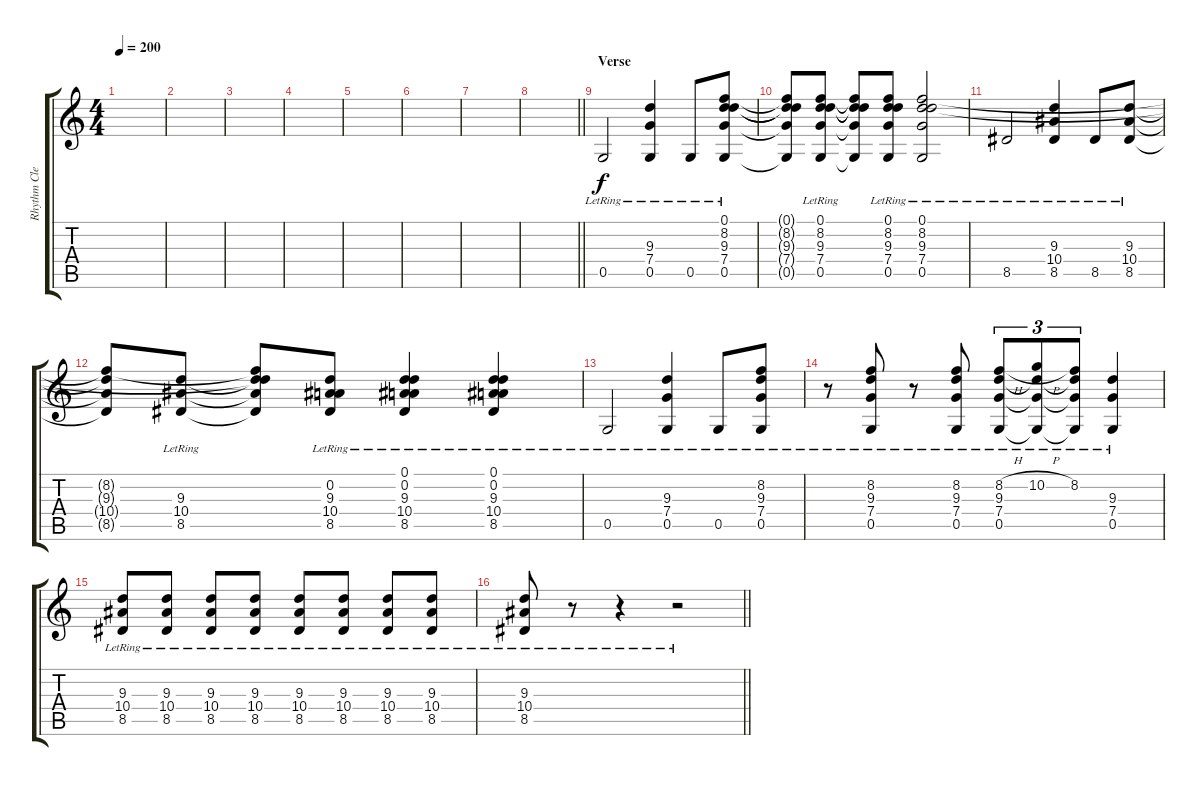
\track ("Rhythm Clean" "Rhythm Cle") {instrument electricguitarclean}
\staff {score tabs}
\tuning (D4 A3 F3 C3 G2 C2) {hide}
\ts (4 4)
\tempo 200
\clef g2
\ks c
|
|
|
|
|
|
|
\barLineRight lightlight
|
\section ("" "Verse")
0.5{lr}.2 (9.3{lr} 7.4{lr} 0.5{lr}).4 0.5{lr}.8 (0.1{lr} 8.2{lr} 9.3{lr} 7.4{lr} 0.5{lr}).8 |
(0.1{t} 8.2{t} 9.3{t} 7.4{t} 0.5{t}).8 (0.1{lr} 8.2{lr} 9.3{lr} 7.4{lr} 0.5{lr}).8 (0.1{t} 8.2{t} 9.3{t} 7.4{t} 0.5{t}).8 (0.1{lr} 8.2{lr} 9.3{lr} 7.4{lr} 0.5{lr}).8 (0.1{lr} 8.2{lr} 9.3{lr} 7.4{lr} 0.5{lr}).2 |
8.5{lr}.2 (9.3{lr} 10.4{lr} 8.5{lr}).4 8.5{lr}.8 (9.3{lr} 10.4{lr} 8.5{lr}).8 |
(8.2{t} 9.3{t} 10.4{t} 8.5{t}).8 (9.3{lr} 10.4{lr} 8.5{lr}).8 (0.1{t} 8.2{t} 9.3{t} 10.4{t} 8.5{t}).8 (0.2{lr} 9.3{lr} 10.4{lr} 8.5{lr}).8 (0.1{lr} 0.2{lr} 9.3{lr} 10.4{lr} 8.5{lr}).4 (0.1{lr} 0.2{lr} 9.3{lr} 10.4{lr} 8.5{lr}).4 |
0.5{lr}.2 (9.3{lr} 7.4{lr} 0.5{lr}).4 0.5{lr}.8 (8.2{lr} 9.3{lr} 7.4{lr} 0.5{lr}).8 |
r.8 (8.2{lr} 9.3{lr} 7.4{lr} 0.5{lr}).8 r.8 (8.2{lr} 9.3{lr} 7.4{lr} 0.5{lr}).8 (8.2{h lr} 9.3{lr} 7.4{lr} 0.5{lr}).8{tu (3 2)} (10.2{h lr} 9.3{t} 7.4{t} 0.5{t}).8{tu (3 2)} (8.2{lr} 9.3{t} 7.4{t} 0.5{t}).8{tu (3 2)} (9.3{lr} 7.4{lr} 0.5{lr}).4 |
(9.3{lr} 10.4{lr} 8.5{lr}).8 (9.3{lr} 10.4{lr} 8.5{lr}).8 (9.3{lr} 10.4{lr} 8.5{lr}).8 (9.3{lr} 10.4{lr} 8.5{lr}).8 (9.3{lr} 10.4{lr} 8.5{lr}).8 (9.3{lr} 10.4{lr} 8.5{lr}).8 (9.3{lr} 10.4{lr} 8.5{lr}).8 (9.3{lr} 10.4{lr} 8.5{lr}).8 |
\barLineRight lightlight
(9.3{lr} 10.4{lr} 8.5{lr}).8 r.8 r.4 r.2
